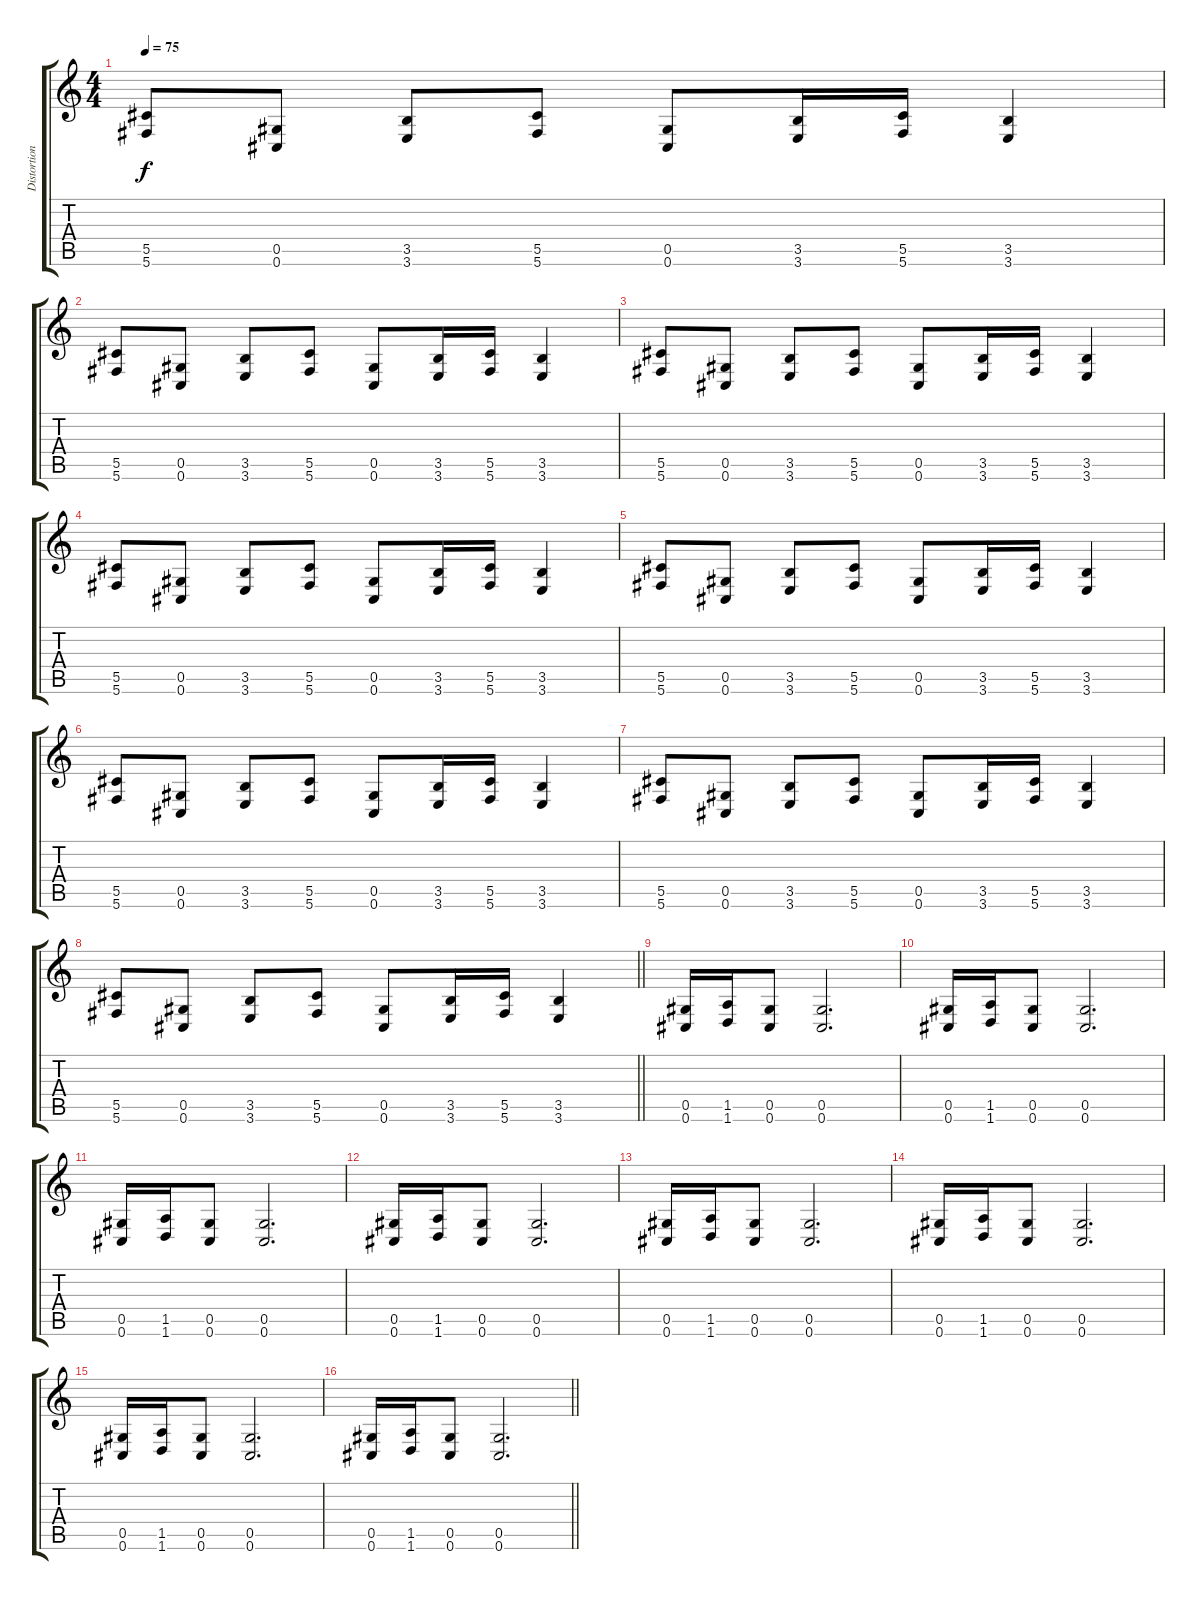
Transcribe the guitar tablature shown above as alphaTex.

\track ("Distortion" "Distortion") {instrument distortionguitar}
\staff {score tabs}
\tuning (Eb4 Bb3 Gb3 Db3 Ab2 Db2) {hide}
\ts (4 4)
\tempo 75
\clef g2
\ks c
(5.5 5.6).8{dy f} (0.5 0.6).8 (3.5 3.6).8 (5.5 5.6).8 (0.5 0.6).8 (3.5 3.6).16 (5.5 5.6).16 (3.5 3.6).4 |
(5.5 5.6).8 (0.5 0.6).8 (3.5 3.6).8 (5.5 5.6).8 (0.5 0.6).8 (3.5 3.6).16 (5.5 5.6).16 (3.5 3.6).4 |
(5.5 5.6).8 (0.5 0.6).8 (3.5 3.6).8 (5.5 5.6).8 (0.5 0.6).8 (3.5 3.6).16 (5.5 5.6).16 (3.5 3.6).4 |
(5.5 5.6).8 (0.5 0.6).8 (3.5 3.6).8 (5.5 5.6).8 (0.5 0.6).8 (3.5 3.6).16 (5.5 5.6).16 (3.5 3.6).4 |
(5.5 5.6).8 (0.5 0.6).8 (3.5 3.6).8 (5.5 5.6).8 (0.5 0.6).8 (3.5 3.6).16 (5.5 5.6).16 (3.5 3.6).4 |
(5.5 5.6).8 (0.5 0.6).8 (3.5 3.6).8 (5.5 5.6).8 (0.5 0.6).8 (3.5 3.6).16 (5.5 5.6).16 (3.5 3.6).4 |
(5.5 5.6).8 (0.5 0.6).8 (3.5 3.6).8 (5.5 5.6).8 (0.5 0.6).8 (3.5 3.6).16 (5.5 5.6).16 (3.5 3.6).4 |
\barLineRight lightlight
(5.5 5.6).8 (0.5 0.6).8 (3.5 3.6).8 (5.5 5.6).8 (0.5 0.6).8 (3.5 3.6).16 (5.5 5.6).16 (3.5 3.6).4 |
(0.5 0.6).16 (1.5 1.6).16 (0.5 0.6).8 (0.5 0.6).2{d} |
(0.5 0.6).16 (1.5 1.6).16 (0.5 0.6).8 (0.5 0.6).2{d} |
(0.5 0.6).16 (1.5 1.6).16 (0.5 0.6).8 (0.5 0.6).2{d} |
(0.5 0.6).16 (1.5 1.6).16 (0.5 0.6).8 (0.5 0.6).2{d} |
(0.5 0.6).16 (1.5 1.6).16 (0.5 0.6).8 (0.5 0.6).2{d} |
(0.5 0.6).16 (1.5 1.6).16 (0.5 0.6).8 (0.5 0.6).2{d} |
(0.5 0.6).16 (1.5 1.6).16 (0.5 0.6).8 (0.5 0.6).2{d} |
\barLineRight lightlight
(0.5 0.6).16 (1.5 1.6).16 (0.5 0.6).8 (0.5 0.6).2{d}
